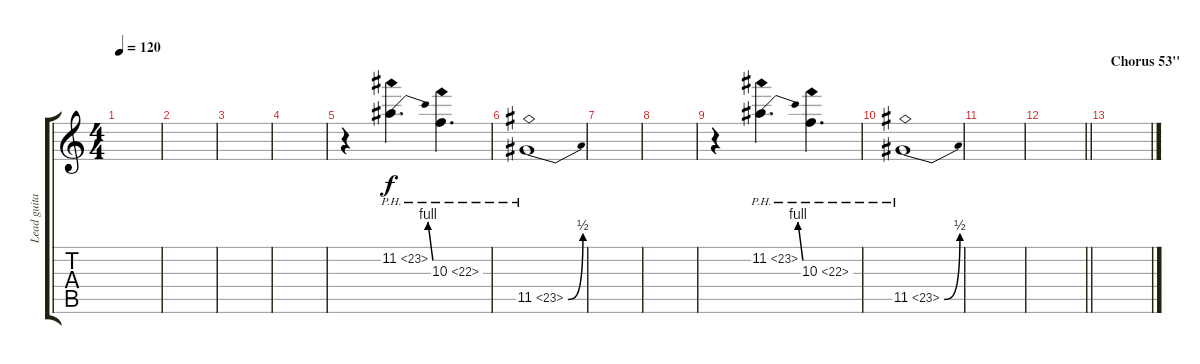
\track ("Lead guitar" "Lead guita") {instrument overdrivenguitar}
\staff {score tabs}
\tuning (E4 B3 G3 D3 A2 D2) {hide}
\ts (4 4)
\tempo 120
\clef g2
\ks c
|
|
|
|
r.4 11.2{be (bend 0 0 60 4) ph 12}.4{d} 10.3{ph 12}.4{d} |
11.5{be (bend 0 0 60 2) ph 12}.1 |
|
|
r.4 11.2{be (bend 0 0 60 4) ph 12}.4{d} 10.3{ph 12}.4{d} |
11.5{be (bend 0 0 60 2) ph 12}.1 |
|
\barLineRight lightlight
|
\section ("" "Chorus 53''")
